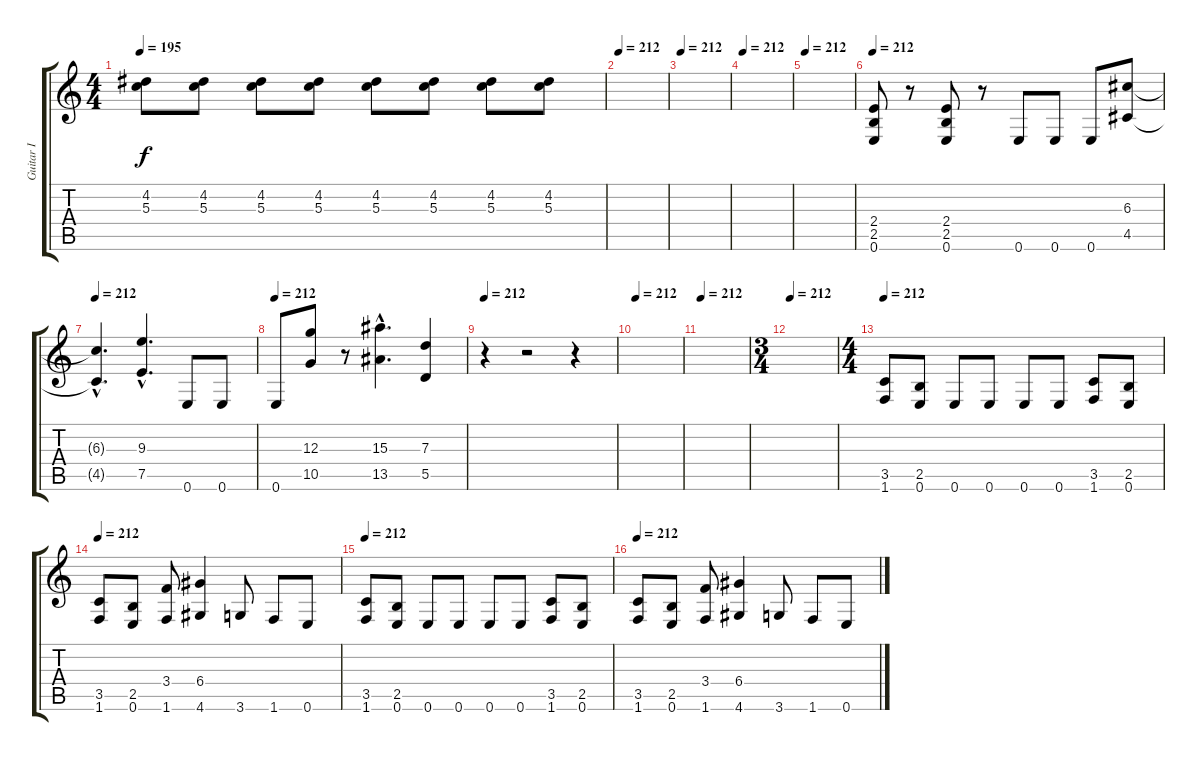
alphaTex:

\track ("Guitar I" "Guitar I") {instrument distortionguitar}
\staff {score tabs}
\tuning (E4 B3 G3 D3 A2 E2) {hide}
\ts (4 4)
\tempo 195
\clef g2
\ks c
(4.2 5.3).8{dy f} (4.2 5.3).8 (4.2 5.3).8 (4.2 5.3).8 (4.2 5.3).8 (4.2 5.3).8 (4.2 5.3).8 (4.2 5.3).8 |
\tempo 212
|
\tempo 212
|
\tempo 212
|
\tempo 212
|
\tempo 212
(2.4 2.5 0.6).8 r.8 (2.4 2.5 0.6).8 r.8 0.6.8 0.6.8 0.6.8 (6.3 4.5).8 |
\tempo 212
(6.3{hac t} 4.5{hac t}).4{d} (9.3{hac} 7.5{hac}).4{d} 0.6.8 0.6.8 |
\tempo 212
0.6.8 (12.3 10.5).8 r.8 (15.3{hac} 13.5{hac}).4{d} (7.3 5.5).4 |
\tempo 212
r.4 r.2 r.4 |
\tempo 212
|
\tempo 212
|
\ts (3 4)
\tempo 212
|
\ts (4 4)
\tempo 212
(3.5 1.6).8 (2.5 0.6).8 0.6.8 0.6.8 0.6.8 0.6.8 (3.5 1.6).8 (2.5 0.6).8 |
\tempo 212
(3.5 1.6).8 (2.5 0.6).8 (3.4 1.6).8 (6.4 4.6).4 3.6.8 1.6.8 0.6.8 |
\tempo 212
(3.5 1.6).8 (2.5 0.6).8 0.6.8 0.6.8 0.6.8 0.6.8 (3.5 1.6).8 (2.5 0.6).8 |
\tempo 212
(3.5 1.6).8 (2.5 0.6).8 (3.4 1.6).8 (6.4 4.6).4 3.6.8 1.6.8 0.6.8
